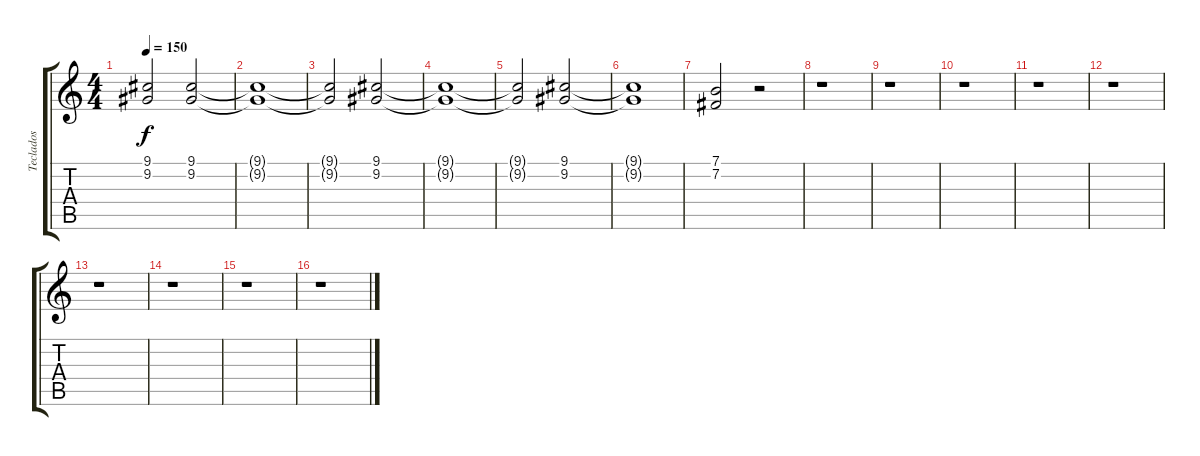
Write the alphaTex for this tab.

\track ("Teclados" "Teclados") {instrument synthstrings1}
\staff {score tabs}
\tuning (E4 B3 G3 D3 A2 E2) {hide}
\ts (4 4)
\tempo 150
\clef g2
\ks c
(9.1{t} 9.2{t}).2{dy f} (9.1 9.2).2 |
(9.1{t} 9.2{t}).1 |
(9.1{t} 9.2{t}).2 (9.1 9.2).2 |
(9.1{t} 9.2{t}).1 |
(9.1{t} 9.2{t}).2 (9.1 9.2).2 |
(9.1{t} 9.2{t}).1 |
(7.1 7.2).2 r.2 |
r.1 |
r.1 |
r.1 |
r.1 |
r.1 |
r.1 |
r.1 |
r.1 |
r.1
